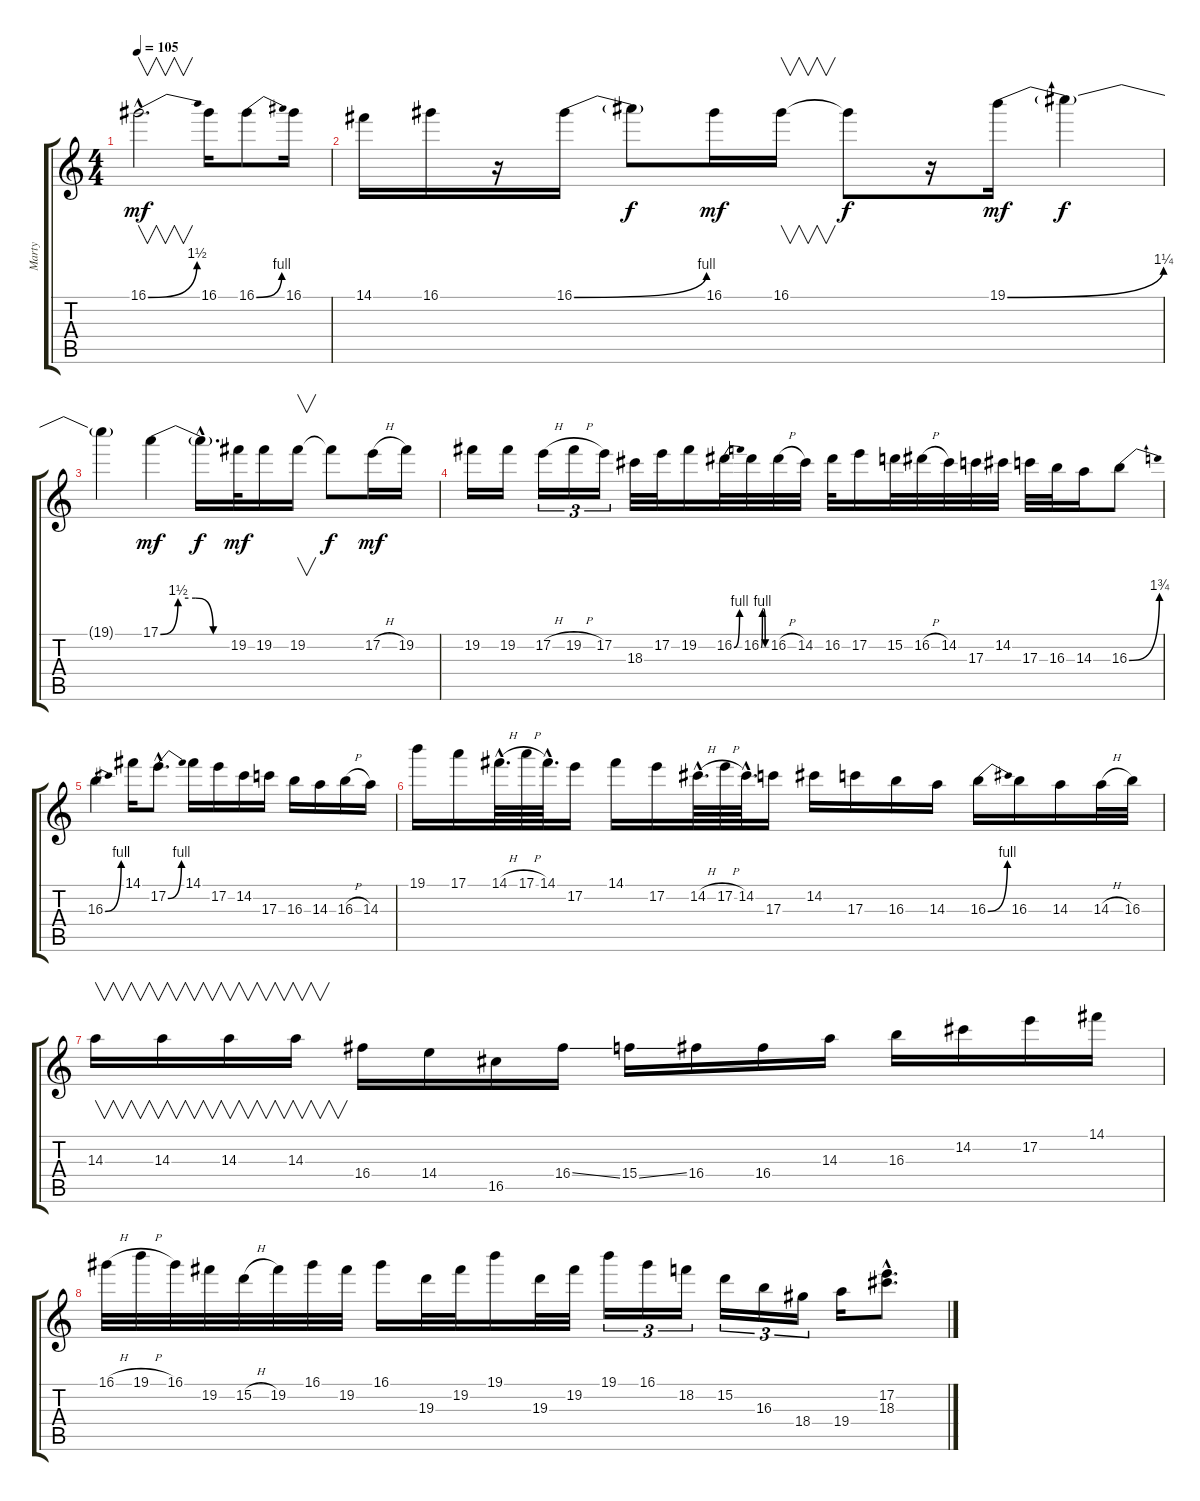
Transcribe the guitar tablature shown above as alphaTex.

\track ("Marty" "Marty") {instrument distortionguitar}
\staff {score tabs}
\tuning (E4 B3 G3 D3 A2 E2) {hide}
\ts (4 4)
\tempo 105
\clef g2
\ks c
16.1{be (bend 0 0 60 6) hac}.2{v d dy mf} 16.1.16 16.1{be (bend 0 0 60 4)}.8 16.1.16 |
14.1.16 16.1.16 r.16 16.1{be (bend 0 0 60 4)}.16 16.1{t}.8{dy f} 16.1.16{dy mf} 16.1.16{v} 16.1{t}.8{dy f} r.16 19.1{be (bend 0 0 60 5)}.16{dy mf} 19.1{t}.4{dy f} |
19.1{t}.4 17.1{be (custom 0 0 15 6 30 6 45 0 60 0)}.4{dy mf} 17.1{hac t}.16{d dy f} 19.2.32{dy mf} 19.2.16 19.2.16{v} 19.2{t}.8{dy f} 17.2{h}.16{dy mf} 19.2.16 |
19.2.16 19.2.16 17.2{h}.16{tu (3 2)} 19.2{h}.16{tu (3 2)} 17.2.16{tu (3 2)} 18.3.32 17.2.32 19.2.16 16.2{be (bend 0 0 60 4)}.32 16.2{be (custom 0 0 15 4 30 4 45 0 60 0)}.32 16.2{h}.32 14.2.32 16.2.32 17.2.16 15.2.32 16.2{h}.32 14.2.32 17.3.32 14.2.32 17.3.32 16.3.32 14.3.16 16.3{be (bend 0 0 60 7)}.8 |
16.3{be (bend 0 0 60 4)}.4 14.1.16 17.2{be (bend 0 0 60 4) hac}.8{d} 14.1.16 17.2.16 14.2.16 17.3.16 16.3.16 14.3.16 16.3{h}.16 14.3.16 |
19.1.16 17.1.16 14.1{h hac}.64{d} 17.1{h}.64 14.1{hac}.64{d} 17.2.16 14.1.16 17.2.16 14.2{h hac}.64{d} 17.2{h}.64 14.2{hac}.64{d} 17.3.16 14.2.16 17.3.16 16.3.16 14.3.16 16.3{be (bend 0 0 60 4)}.16 16.3.16 14.3.16 14.3{h}.32 16.3.32 |
14.3.16{v} 14.3.16{v} 14.3.16{v} 14.3.16{v} 16.4.16 14.4.16 16.5.16 16.4{ss}.16 15.4{ss}.16 16.4.16 16.4.16 14.3.16 16.3.16 14.2.16 17.2.16 14.1.16 |
16.1{h}.32 19.1{h}.32 16.1.32 19.2.32 15.2{h}.32 19.2.32 16.1.32 19.2.32 16.1.16 19.3.32 19.2.32 19.1.16 19.3.32 19.2.32 19.1.16{tu (3 2)} 16.1.16{tu (3 2)} 18.2.16{tu (3 2)} 15.2.16{tu (3 2)} 16.3.16{tu (3 2)} 18.4.16{tu (3 2)} 19.4.16 (17.2{hac} 18.3{hac}).8{d}
